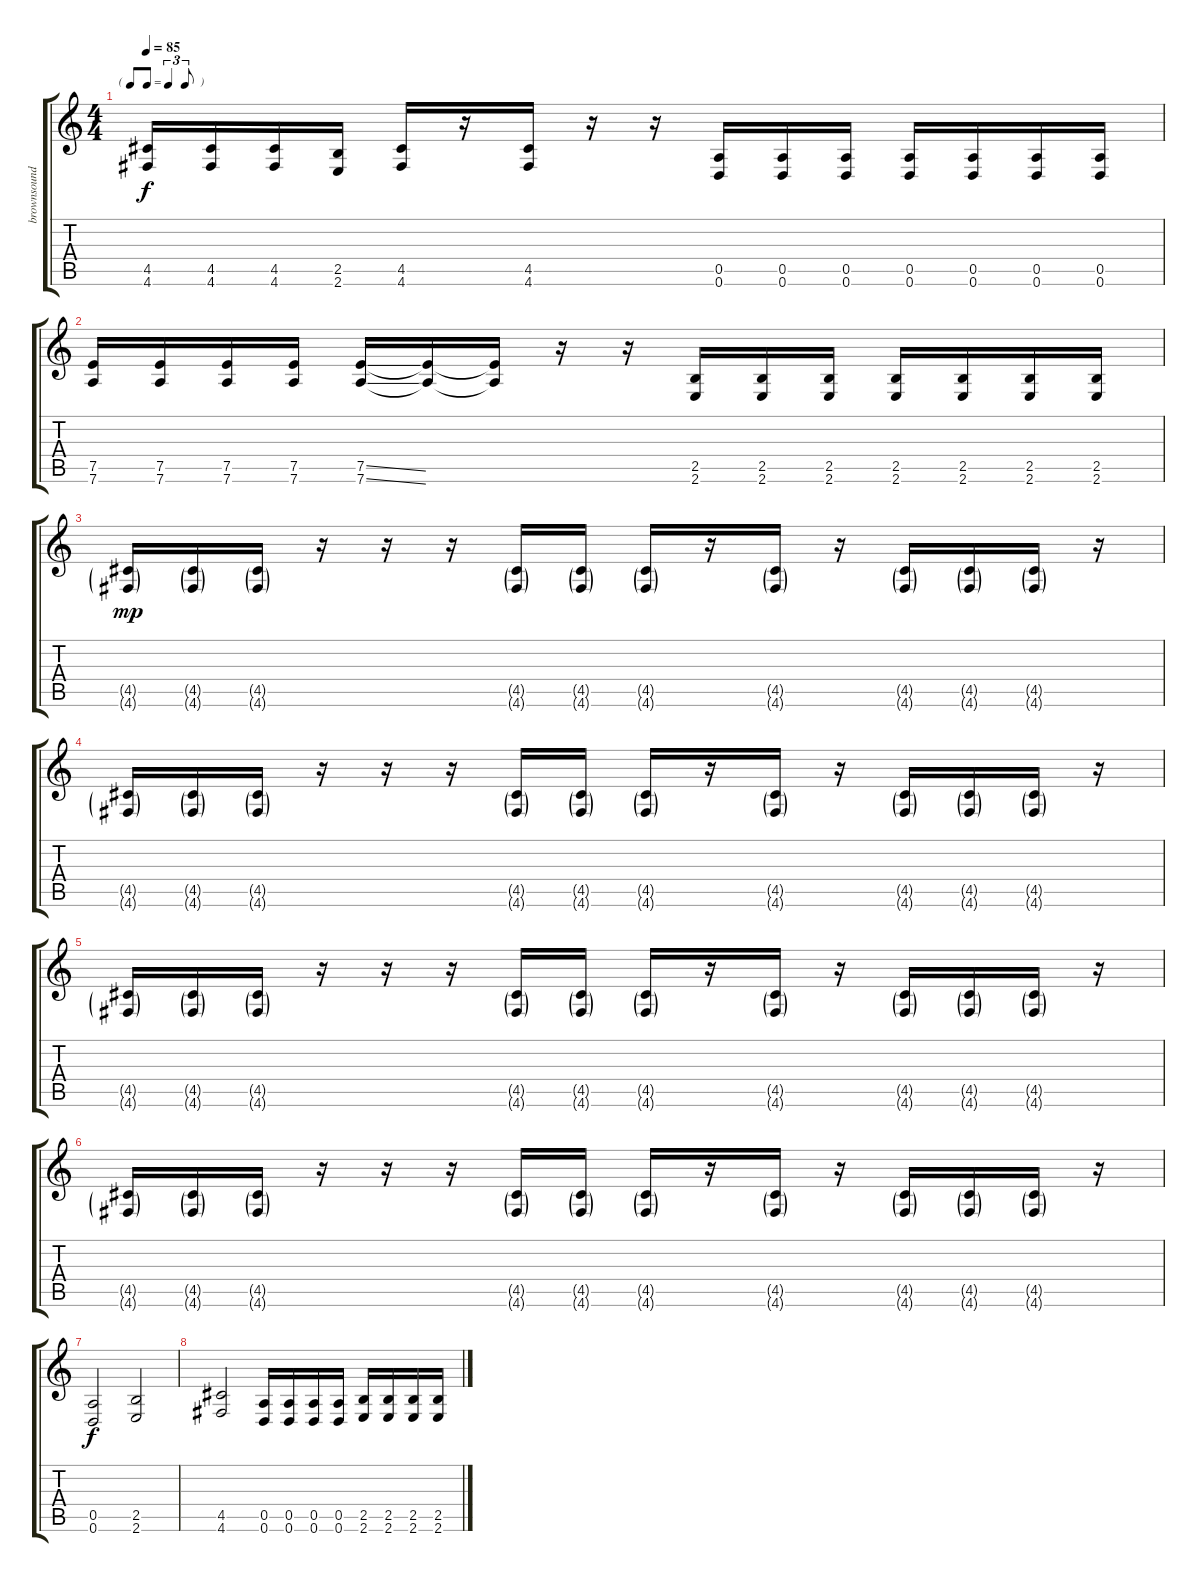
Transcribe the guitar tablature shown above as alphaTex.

\track ("brownsound" "brownsound") {instrument distortionguitar}
\staff {score tabs}
\tuning (E4 B3 G3 D3 A2 D2) {hide}
\ts (4 4)
\tf triplet8th
\tempo 85
\clef g2
\ks c
(4.5 4.6).16{dy f} (4.5 4.6).16 (4.5 4.6).16 (2.5 2.6).16 (4.5 4.6).16 r.16 (4.5 4.6).16 r.16 r.16 (0.5 0.6).16 (0.5 0.6).16 (0.5 0.6).16 (0.5 0.6).16 (0.5 0.6).16 (0.5 0.6).16 (0.5 0.6).16 |
(7.5 7.6).16 (7.5 7.6).16 (7.5 7.6).16 (7.5 7.6).16 (7.5{ss} 7.6{ss}).16 (7.5{t} 7.6{t}).16 (7.5{t} 7.6{t}).16 r.16 r.16 (2.5 2.6).16 (2.5 2.6).16 (2.5 2.6).16 (2.5 2.6).16 (2.5 2.6).16 (2.5 2.6).16 (2.5 2.6).16 |
(4.5{g} 4.6{g}).16{dy mp} (4.5{g} 4.6{g}).16 (4.5{g} 4.6{g}).16 r.16 r.16 r.16 (4.5{g} 4.6{g}).16 (4.5{g} 4.6{g}).16 (4.5{g} 4.6{g}).16 r.16 (4.5{g} 4.6{g}).16 r.16 (4.5{g} 4.6{g}).16 (4.5{g} 4.6{g}).16 (4.5{g} 4.6{g}).16 r.16 |
(4.5{g} 4.6{g}).16 (4.5{g} 4.6{g}).16 (4.5{g} 4.6{g}).16 r.16 r.16 r.16 (4.5{g} 4.6{g}).16 (4.5{g} 4.6{g}).16 (4.5{g} 4.6{g}).16 r.16 (4.5{g} 4.6{g}).16 r.16 (4.5{g} 4.6{g}).16 (4.5{g} 4.6{g}).16 (4.5{g} 4.6{g}).16 r.16 |
(4.5{g} 4.6{g}).16 (4.5{g} 4.6{g}).16 (4.5{g} 4.6{g}).16 r.16 r.16 r.16 (4.5{g} 4.6{g}).16 (4.5{g} 4.6{g}).16 (4.5{g} 4.6{g}).16 r.16 (4.5{g} 4.6{g}).16 r.16 (4.5{g} 4.6{g}).16 (4.5{g} 4.6{g}).16 (4.5{g} 4.6{g}).16 r.16 |
(4.5{g} 4.6{g}).16 (4.5{g} 4.6{g}).16 (4.5{g} 4.6{g}).16 r.16 r.16 r.16 (4.5{g} 4.6{g}).16 (4.5{g} 4.6{g}).16 (4.5{g} 4.6{g}).16 r.16 (4.5{g} 4.6{g}).16 r.16 (4.5{g} 4.6{g}).16 (4.5{g} 4.6{g}).16 (4.5{g} 4.6{g}).16 r.16 |
(0.5 0.6).2{dy f} (2.5 2.6).2 |
(4.5 4.6).2 (0.5 0.6).16 (0.5 0.6).16 (0.5 0.6).16 (0.5 0.6).16 (2.5 2.6).16 (2.5 2.6).16 (2.5 2.6).16 (2.5 2.6).16
